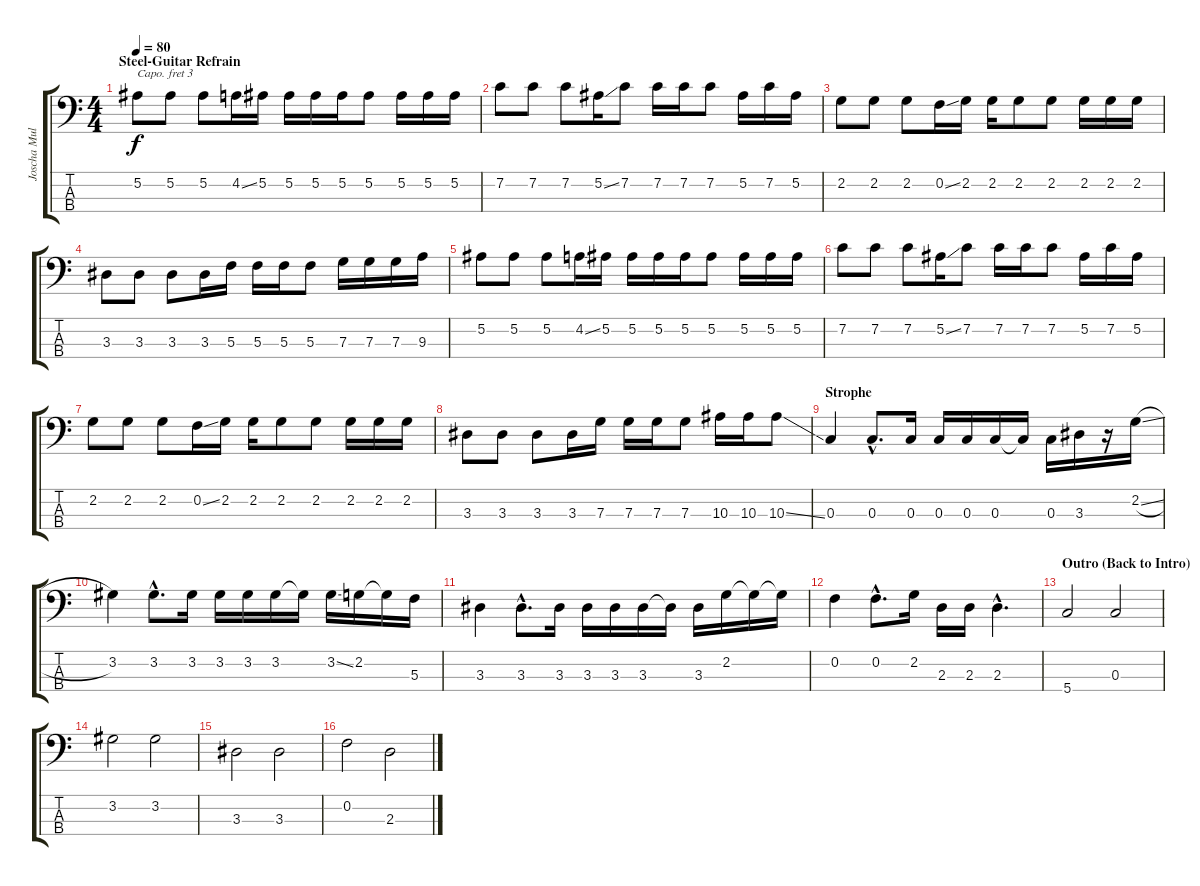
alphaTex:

\track ("Joscha Mulorz" "Joscha Mul") {instrument electricbassfinger}
\staff {score tabs}
\capo 3
\tuning (G2 D2 A1 E1) {hide}
\ts (4 4)
\section ("" "Steel-Guitar Refrain")
\tempo 80
\clef f4
\ks c
5.2.8{dy f balance 4} 5.2.8 5.2.8 4.2{ss}.16 5.2.16 5.2.16 5.2.16 5.2.16 5.2.8 5.2.16 5.2.16 5.2.16 |
7.2.8 7.2.8 7.2.8 5.2{ss}.16 7.2.8 7.2.16 7.2.16 7.2.8 5.2.16 7.2.16 5.2.16 |
2.2.8 2.2.8 2.2.8 0.2{ss}.16 2.2.16 2.2.16 2.2.8 2.2.8 2.2.16 2.2.16 2.2.16 |
3.3.8 3.3.8 3.3.8 3.3.16 5.3.16 5.3.16 5.3.16 5.3.8 7.3.16 7.3.16 7.3.16 9.3.16 |
5.2.8 5.2.8 5.2.8 4.2{ss}.16 5.2.16 5.2.16 5.2.16 5.2.16 5.2.8 5.2.16 5.2.16 5.2.16 |
7.2.8 7.2.8 7.2.8 5.2{ss}.16 7.2.8 7.2.16 7.2.16 7.2.8 5.2.16 7.2.16 5.2.16 |
2.2.8 2.2.8 2.2.8 0.2{ss}.16 2.2.16 2.2.16 2.2.8 2.2.8 2.2.16 2.2.16 2.2.16 |
3.3.8 3.3.8 3.3.8 3.3.16 7.3.16 7.3.16 7.3.16 7.3.8 10.3.16 10.3.16 10.3{ss}.8 |
\section ("" "Strophe")
0.3.4 0.3{hac}.8{d} 0.3.16 0.3.16 0.3.16 0.3.16 0.3{t}.16 0.3.16 3.3.16 r.16 2.2{sl}.16 |
3.2.4 3.2{hac}.8{d} 3.2.16 3.2.16 3.2.16 3.2.16 3.2{t}.16 3.2{ss}.16 2.2.16 2.2{t}.16 5.3.16 |
3.3.4 3.3{hac}.8{d} 3.3.16 3.3.16 3.3.16 3.3.16 3.3{t}.16 3.3.16 2.2.16 2.2{t}.16 2.2{t}.16 |
0.2.4 0.2{hac}.8{d} 2.2.16 2.3.16 2.3.16 2.3{hac}.4{d} |
\section ("" "Outro (Back to Intro)")
5.4.2 0.3.2 |
3.2.2 3.2.2 |
3.3.2 3.3.2 |
0.2.2 2.3.2
